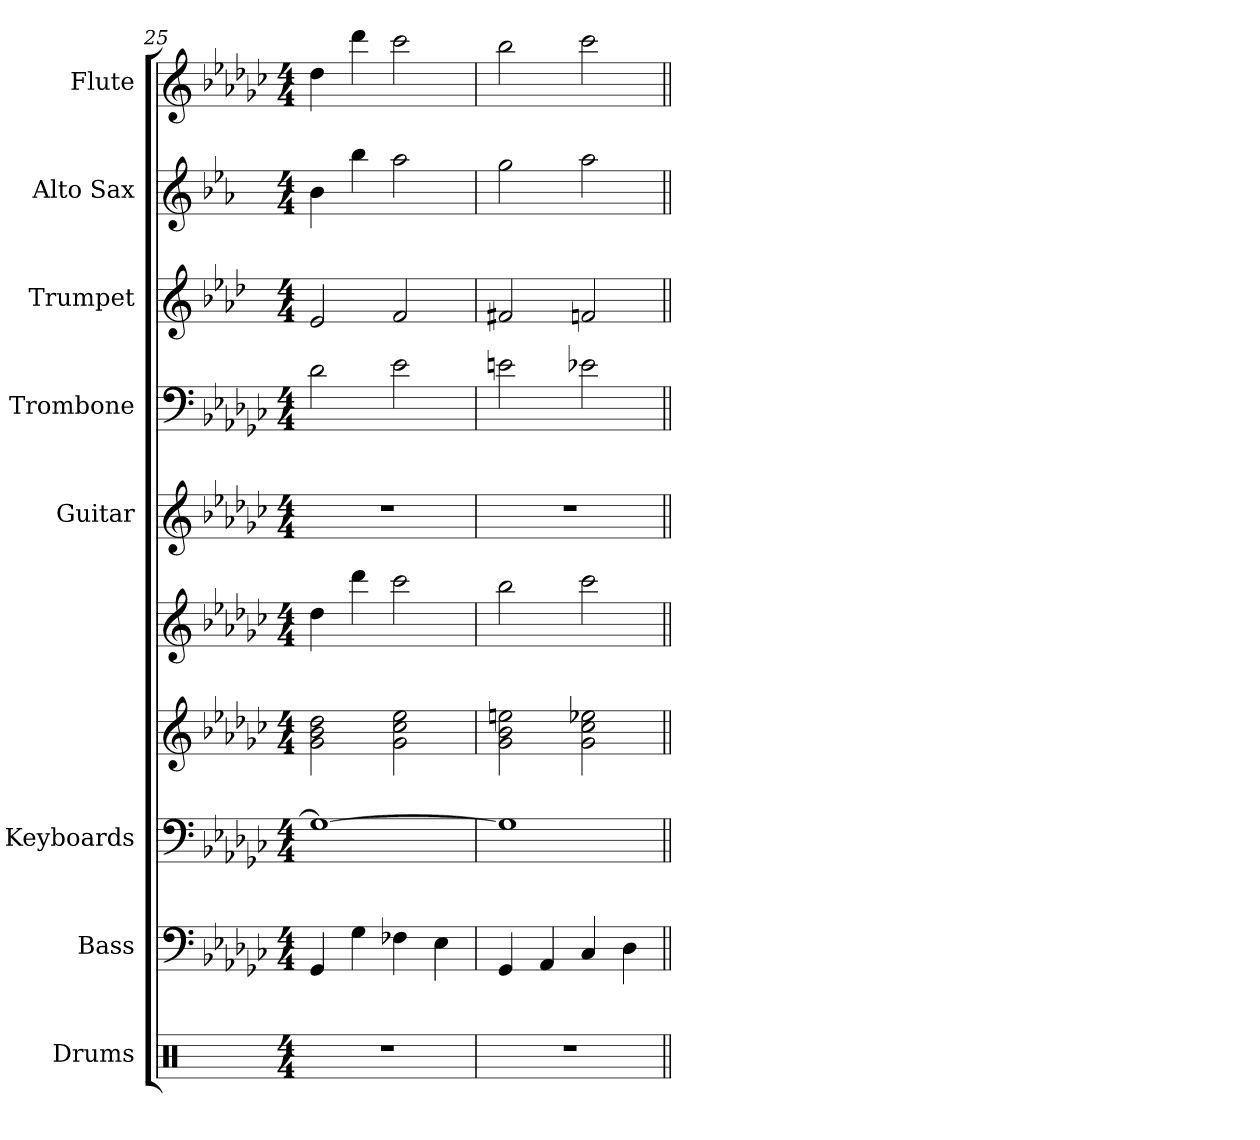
**kern	**kern	**kern	**kern	**kern	**kern	**kern	**kern	**kern	**kern
*part8	*part7	*part6	*part6	*part6	*part5	*part4	*part3	*part2	*part1
*staff10	*staff9	*staff8	*staff7	*staff6	*staff5	*staff4	*staff3	*staff2	*staff1
*I"Drums	*I"Bass	*I"Keyboards	*	*	*I"Guitar	*I"Trombone	*I"Trumpet	*I"Alto Sax	*I"Flute
*I'Dr.	*I'Bass	*I'Kbd.	*	*	*	*I'Tbn.	*I'Tpt.	*I'Alto Sax.	*I'Fl.
*clefX	*clefF4	*clefF4	*clefG2	*clefG2	*clefG2	*clefF4	*clefG2	*clefG2	*clefG2
*	*ITrd7c12	*	*	*	*ITrd7c12	*	*ITrd1c2	*ITrd5c9	*
*k[]	*k[b-e-a-d-g-c-]	*k[b-e-a-d-g-c-]	*k[b-e-a-d-g-c-]	*k[b-e-a-d-g-c-]	*k[b-e-a-d-g-c-]	*k[b-e-a-d-g-c-]	*k[b-e-a-d-g-c-]	*k[b-e-a-d-g-c-]	*k[b-e-a-d-g-c-]
*C:	*G-:	*G-:	*G-:	*G-:	*G-:	*G-:	*G-:	*G-:	*G-:
*M4/4	*M4/4	*M4/4	*M4/4	*M4/4	*M4/4	*M4/4	*M4/4	*M4/4	*M4/4
=25	=25	=25	=25	=25	=25	=25	=25	=25	=25
1r	4GGG-i/	1G-i_	2g-i\ 2b-i 2dd-i	4dd-i\	1r	2d-i\	2d-i/	4d-i\	4dd-i\
.	4GG-i\	.	.	4ddd-i\	.	.	.	4dd-i\	4ddd-i\
.	4FF-Xi\	.	2g-i\ 2cc-i 2ee-i	2ccc-i\	.	2e-i\	2e-i/	2cc-i\	2ccc-i\
.	4EE-i\	.	.	.	.	.	.	.	.
!!LO:PB:g=z
=26	=26	=26	=26	=26	=26	=26	=26	=26	=26
1r	4GGG-i/	1G-i]	2g-i\ 2b-i 2eeni	2bb-i\	1r	2eni\	2eni/	2b-i\	2bb-i\
.	4AAA-i/	.	.	.	.	.	.	.	.
.	4CC-i/	.	2g-i\ 2cc-i 2ee-Xi	2ccc-i\	.	2e-Xi\	2e-Xi/	2cc-i\	2ccc-i\
.	4DD-i\	.	.	.	.	.	.	.	.
=||	=||	=||	=||	=||	=||	=||	=||	=||	=||
*-	*-	*-	*-	*-	*-	*-	*-	*-	*-
